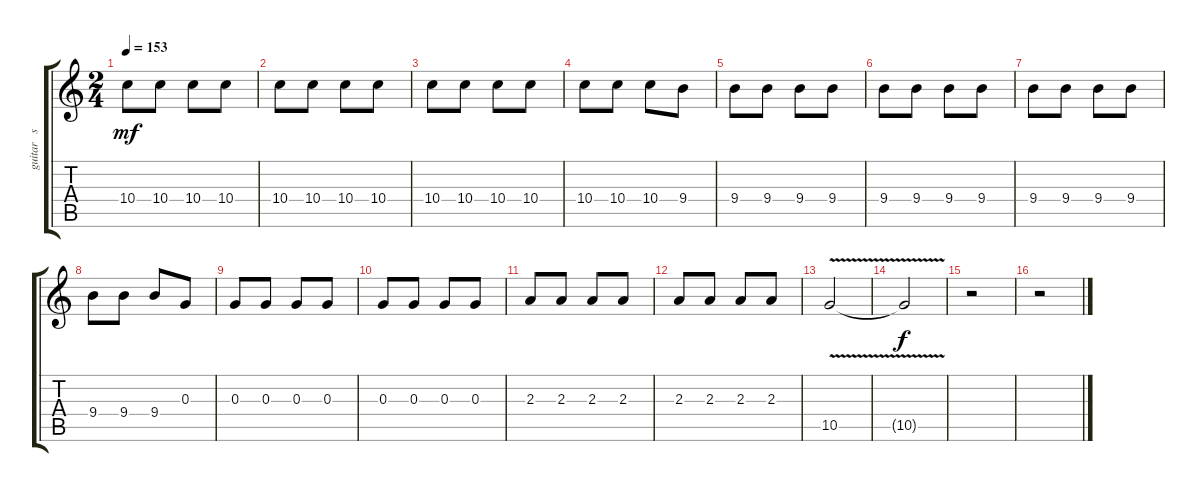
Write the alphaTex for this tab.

\track ("guitar   solo   right" "guitar   s") {instrument overdrivenguitar}
\staff {score tabs}
\tuning (E4 B3 G3 D3 A2 E2) {hide}
\ts (2 4)
\tempo 153
\clef g2
\ks c
10.4.8{dy mf} 10.4.8 10.4.8 10.4.8 |
10.4.8 10.4.8 10.4.8 10.4.8 |
10.4.8 10.4.8 10.4.8 10.4.8 |
10.4.8 10.4.8 10.4.8 9.4.8 |
9.4.8 9.4.8 9.4.8 9.4.8 |
9.4.8 9.4.8 9.4.8 9.4.8 |
9.4.8 9.4.8 9.4.8 9.4.8 |
9.4.8 9.4.8 9.4.8 0.3.8 |
0.3.8 0.3.8 0.3.8 0.3.8 |
0.3.8 0.3.8 0.3.8 0.3.8 |
2.3.8 2.3.8 2.3.8 2.3.8 |
2.3.8 2.3.8 2.3.8 2.3.8 |
10.5{v}.2 |
10.5{t}.2{dy f} |
r.2 |
r.2
